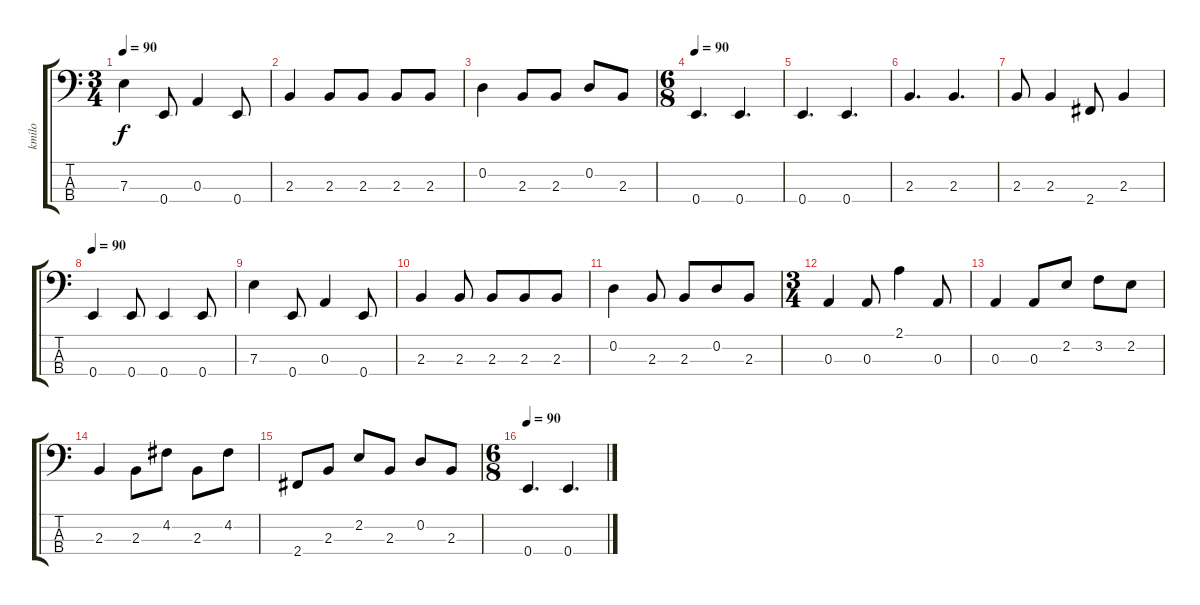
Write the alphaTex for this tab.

\track ("kmilo" "kmilo") {instrument electricbassfinger}
\staff {score tabs}
\tuning (G2 D2 A1 E1) {hide}
\ts (3 4)
\tempo 90
\clef f4
\ks c
7.3.4{dy f} 0.4.8 0.3.4 0.4.8 |
2.3.4 2.3.8 2.3.8 2.3.8 2.3.8 |
0.2.4 2.3.8 2.3.8 0.2.8 2.3.8 |
\ts (6 8)
\tempo 90
0.4.4{d} 0.4.4{d} |
0.4.4{d} 0.4.4{d} |
2.3.4{d} 2.3.4{d} |
2.3.8 2.3.4 2.4.8 2.3.4 |
\tempo 90
0.4.4 0.4.8 0.4.4 0.4.8 |
7.3.4 0.4.8 0.3.4 0.4.8 |
2.3.4 2.3.8 2.3.8 2.3.8 2.3.8 |
0.2.4 2.3.8 2.3.8 0.2.8 2.3.8 |
\ts (3 4)
0.3.4 0.3.8 2.1.4 0.3.8 |
0.3.4 0.3.8 2.2.8 3.2.8 2.2.8 |
2.3.4 2.3.8 4.2.8 2.3.8 4.2.8 |
2.4.8 2.3.8 2.2.8 2.3.8 0.2.8 2.3.8 |
\ts (6 8)
\tempo 90
0.4.4{d} 0.4.4{d}
